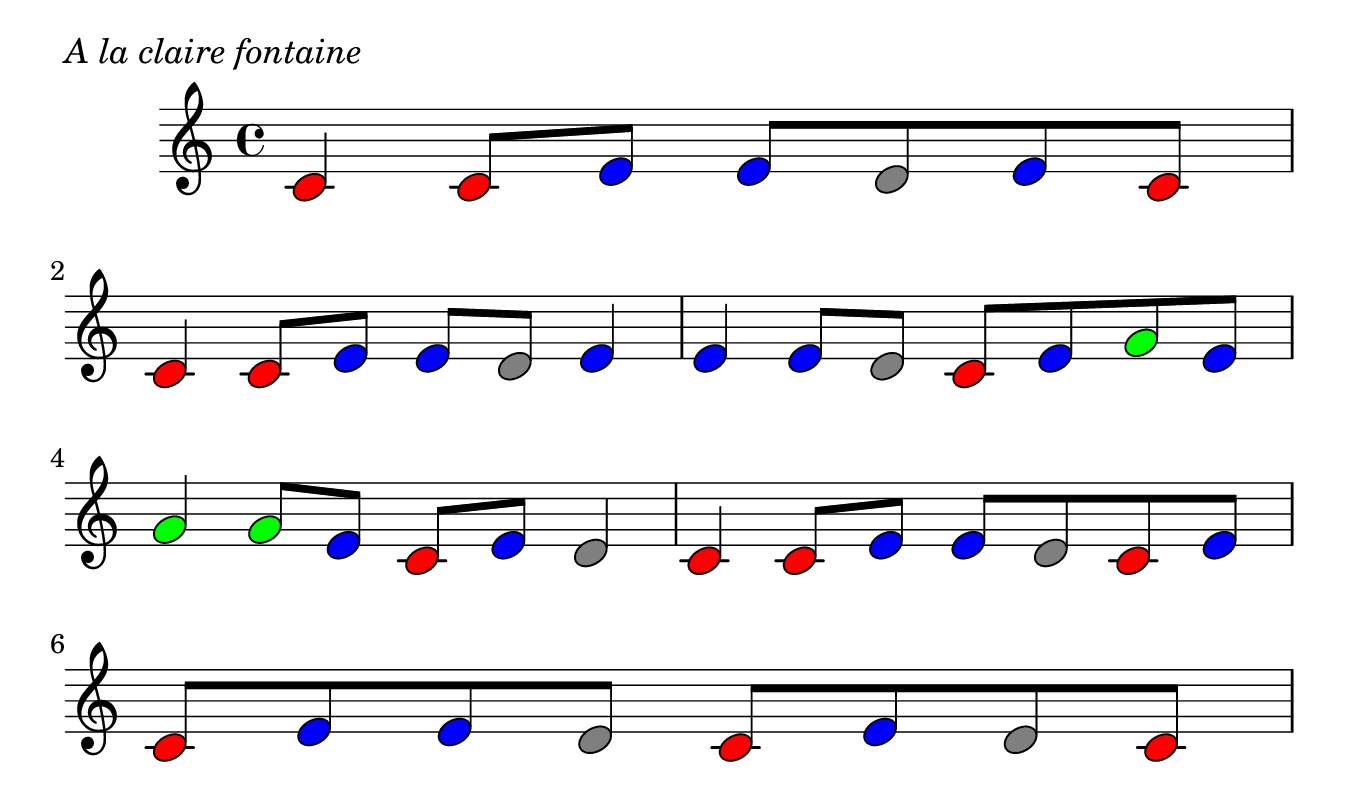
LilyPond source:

%%http://lsr.di.unimi.it/LSR/Item?id=890

% Two lines commented out below to allow submission to LSR
% Credits: code by Pierre Perol-Schneider and Paul Morris

%% http://lsr.di.unimi.it/LSR/Item?id=890
%% see also : http://lilypond.1069038.n5.nabble.com/LSR-Colored-notes-with-black-outlines-enhancement-td173243.html

%%%%%%%%%%%%%%%%%%%%%%%%%%%%%%%%%%%%%%%%%%%%%%%%%%%%%%%%%%%%%%%%%%%%%%%%%%%%%%%%%%%%%%%%%%
% LSR workaround:
#(set! paper-alist (cons '("snippet" . (cons (* 230 mm) (* 170 mm))) paper-alist))
\paper {
  #(set-paper-size "snippet")
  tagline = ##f
}
\markup\vspace #.5
#(set-global-staff-size 30)
%%%%%%%%%%%%%%%%%%%%%%%%%%%%%%%%%%%%%%%%%%%%%%%%%%%%%%%%%%%%%%%%%%%%%%%%%%%%%%%%%%%%%%%%%%

noteSize = 3
headContourSize = 2

coloredNoteHeads =
#(lambda (color-outline line-width)
   ;; @var{color-outline} is a boolean for whether
   ;; the outline is colored (#t) or the note head (#f).
   ;; @var{line-width} is a number, the width of
   ;; the outline, 7 is a good default.
   (lambda (grob)
     (let* ((fsz  (ly:grob-property grob 'font-size 0.0))
            (mult (magstep fsz))
            (stl empty-stencil)
            (dur-log (ly:grob-property grob 'duration-log))
            (pch (ly:event-property (event-cause grob) 'pitch))
            (nnm (ly:pitch-notename pch))
            (no (ly:pitch-octave pch))
            (alt (ly:pitch-alteration pch))
            (clr (case nnm
                   ((0) (case alt
                          ((-1) red) ;; Cbb
                          ((-1/2) red) ;; Cb
                          ((0) (if (= no 0) red yellow)) ;; C
                          ((1/2) red) ;; C#
                          ((1) red) ;; C##
                          (else black)))
                   ((1) (case alt
                          ((-1) grey) ;; Dbb
                          ((-1/2) (grey)) ;; Db
                          ((0) grey) ;; D
                          ((1/2) (grey)) ;; D#
                          ((1) (grey)) ;; D##
                          (else black)))
                   ((2) (case alt
                          ((-1) blue) ;; Ebb
                          ((-1/2) blue) ;; Eb
                          ((0) blue) ;; E
                          ((1/2) blue) ;; E#
                          ((1) blue) ;; E##
                          (else black)))
                   ((3) (case alt
                          ((-1) yellow) ;; Fbb
                          ((-1/2) yellow) ;; Fb
                          ((0) yellow) ;; F
                          ((1/2) yellow) ;; F#
                          ((1) yellow) ;; F##
                          (else black)))
                   ((4) (case alt
                          ((-1) green) ;; Gbb
                          ((-1/2) green) ;; Gb
                          ((0) green) ;; G
                          ((1/2) green) ;; G#
                          ((1) green) ;; G##
                          (else green)))
                   ((5) (case alt
                          ((-1) (x11-color 'orange)) ;; Abb
                          ((-1/2) (x11-color 'orange)) ;; Ab
                          ((0) (x11-color 'orange)) ;; A
                          ((1/2) (x11-color 'orange)) ;; A#
                          ((1) (x11-color 'orange)) ;; A##
                          (else black)))
                   ((6) (case alt
                          ((-1) (x11-color 'brown)) ;; Bbb
                          ((-1/2) (x11-color 'brown)) ;; Bb
                          ((0) (x11-color 'brown)) ;; B
                          ((1/2) (x11-color 'pink)) ;; B#
                          ((1) (x11-color 'brown)) ;; B##
                          (else black)))
                   (else black)))
            (outline-clr (if color-outline clr black))
            (note-clr (if color-outline black clr)))
       
     (set! stl
           (cond
            ;; quarter notes and smaller
            ((> dur-log 1)
             (grob-interpret-markup grob
                #{
                  \markup {
                    \combine
                    \with-color #outline-clr
                    \path #(/ line-width 10)
                     #'((moveto   0.000  -0.200)
                        (curveto  0.000  -0.420   0.180  -0.542   0.420  -0.542)
                        (curveto  0.800  -0.542   1.318  -0.210   1.318   0.200)
                        (curveto  1.318   0.420   1.140   0.542   0.890   0.542)
                        (curveto  0.510   0.542   0.000   0.210   0.000  -0.200)
                        (closepath))
                    \translate #(cons (* 0.0002 line-width) 0)
                    \with-color #note-clr
                    \override #'(filled . #t) 
                    \path #0.001 
                    #'((moveto   0.000  -0.200)
                       (curveto  0.000  -0.420   0.180  -0.542   0.420  -0.542)
                       (curveto  0.800  -0.542   1.318  -0.210   1.318   0.200)
                       (curveto  1.318   0.420   1.140   0.542   0.890   0.542)
                       (curveto  0.510   0.542   0.000   0.210   0.000  -0.200)
                       (closepath))
                  }
                #}
               ))
            ;; half notes
            ((= dur-log 1)
             (grob-interpret-markup grob
               #{
                 \markup {
                    \combine
                    \with-color #outline-clr
                    \path #(/ line-width 10)
                    #'((moveto    0.000  -0.250)
                       (moveto    0.110  -0.270)
                       (curveto   0.110  -0.380   0.210  -0.435   0.280  -0.435)
                       (curveto   0.370  -0.435   0.600  -0.300   0.850  -0.135)
                       (curveto   1.100   0.030   1.273   0.140   1.273   0.270)
                       (curveto   1.273   0.350   1.200   0.440   1.090   0.440)
                       (curveto   1.040   0.440   0.850   0.350   0.600   0.185)
                       (curveto   0.200  -0.080   0.110  -0.150   0.110  -0.270)
                       (closepath)
                       (moveto    0.000  -0.250)
                       (curveto   0.000  -0.200   0.060   0.210   0.350   0.365)
                       (curveto   0.510   0.460   0.700   0.545   1.050   0.545)
                       (curveto   1.200   0.545   1.380   0.500   1.380   0.270)
                       (curveto   1.380   0.120   1.290  -0.140   1.120  -0.300)
                       (curveto   0.870  -0.500   0.520  -0.542   0.320  -0.542)
                       (curveto   0.200  -0.542   0.000  -0.530   0.000  -0.250)
                       (closepath))
                    \translate #(cons (* 0.0002 line-width) 0)
                    \with-color #note-clr
                    \override #'(filled . #t) 
                    \path #0.001 
                    #'((moveto    0.000  -0.250)
                       (lineto    0.110  -0.270)
                       (curveto   0.110  -0.380   0.210  -0.435   0.280  -0.435)
                       (curveto   0.370  -0.435   0.600  -0.300   0.850  -0.135)
                       (curveto   1.100   0.030   1.273   0.140   1.273   0.270)
                       (curveto   1.273   0.350   1.200   0.440   1.090   0.440)
                       (curveto   1.040   0.440   0.850   0.350   0.600   0.185)
                       (curveto   0.200  -0.080   0.110  -0.150   0.110  -0.270)
                       (lineto    0.000  -0.250)
                       (curveto   0.000  -0.200   0.060   0.210   0.350   0.365)
                       (curveto   0.510   0.460   0.700   0.545   1.050   0.545)
                       (curveto   1.200   0.545   1.380   0.500   1.380   0.270)
                       (curveto   1.380   0.120   1.290  -0.140   1.120  -0.300)
                       (curveto   0.870  -0.500   0.520  -0.542   0.320  -0.542)
                       (curveto   0.200  -0.542   0.000  -0.530   0.000  -0.250)
                       (closepath))
                  }
               #}
               ))
            ;; whole notes
            ((= dur-log 0)
             (grob-interpret-markup grob
              #{
                \markup {
                  \combine
                  \with-color #outline-clr
                  \path #(/ line-width 10)
                  #'((moveto    0.660  -0.190)
                     (curveto   0.540   0.000   0.560   0.310   0.710   0.415)
                     (curveto   0.900   0.530   1.210   0.410   1.330   0.210)
                     (curveto   1.450   0.030   1.460  -0.300   1.290  -0.410)
                     (curveto   1.100  -0.530   0.790  -0.410   0.660  -0.190)
                     (closepath)
                     (moveto    0.000   0.000)
                     (curveto   0.000  -0.350   0.549  -0.545   1.000  -0.545)
                     (curveto   1.450  -0.545   2.000  -0.340   2.000   0.000)
                     (curveto   2.000   0.350   1.470   0.545   1.000   0.545)
                     (curveto   0.530   0.545   0.000   0.350   0.000   0.000)
                     (closepath))
                  \translate #(cons (* 0.0002 line-width) 0)
                  \with-color #note-clr
                  \override #'(filled . #t) 
                  \path #0.001 
                    #'((moveto    0.000   0.000)
                       (lineto    0.660  -0.190)
                       (curveto   0.540   0.000   0.560   0.310   0.710   0.415)
                       (curveto   0.900   0.530   1.210   0.410   1.330   0.210)
                       (curveto   1.450   0.030   1.460  -0.300   1.290  -0.410)
                       (curveto   1.100  -0.530   0.790  -0.410   0.660  -0.190)
                       (lineto    0.000   0.000)
                       (curveto   0.000  -0.350   0.549  -0.545   1.000  -0.545)
                       (curveto   1.450  -0.545   2.000  -0.340   2.000   0.000)
                       (curveto   2.000   0.350   1.470   0.545   1.000   0.545)
                       (curveto   0.530   0.545   0.000   0.350   0.000   0.000)
                       (closepath))
                }
              #}
               ))
            ;; breve notes
            ((< dur-log 0)
             (grob-interpret-markup grob
               #{
                  \markup {
                    \combine
                    \with-color #outline-clr
                    \path #(/ line-width 10)
                    #'((moveto    0.560   0.100)
                       (curveto   0.560   0.270  0.630   0.460   0.850   0.460)
                       (curveto   1.140   0.460  1.385   0.220   1.385  -0.100)
                       (curveto   1.385  -0.300  1.300  -0.455   1.110  -0.455)
                       (curveto   0.810  -0.455  0.560  -0.220   0.560   0.100)
                       (closepath)
                       (moveto  -0.160   0.000)
                       (lineto   -0.160  -0.610)
                       (curveto  -0.160  -0.657 -0.122  -0.700  -0.075  -0.700)
                       (curveto  -0.028  -0.700  0.010  -0.657   0.010  -0.610)
                       (lineto    0.010  -0.090)
                       (curveto   0.080  -0.350  0.510  -0.540   0.975  -0.540)
                       (curveto   1.480  -0.540  1.850  -0.350   1.940  -0.090)
                       (lineto    1.940  -0.610)
                       (curveto   1.940  -0.657  1.980  -0.700   2.025  -0.700)
                       (curveto   2.070  -0.700  2.110  -0.657   2.115  -0.610)
                       (lineto    2.115   0.610)
                       (curveto   2.115   0.657  2.070   0.700   2.025   0.700)
                       (curveto   1.980   0.700  1.940   0.657   1.940   0.610)
                       (lineto    1.940   0.090)
                       (curveto   1.850   0.370  1.430   0.545   0.975   0.545)
                       (curveto   0.520   0.550  0.070   0.350   0.010   0.090)
                       (lineto    0.010   0.610)
                       (curveto   0.010   0.657 -0.028   0.700  -0.075   0.700)
                       (curveto  -0.122   0.700 -0.160   0.657  -0.160   0.610)
                       (lineto   -0.160   0.100)
                       (closepath))
                   \translate #(cons (* 0.0002 line-width) 0)
                   \with-color #note-clr
                   \override #'(filled . #t) 
                   \path #0.001 
                    #'((moveto   -0.160   0.000)
                       (lineto    0.560   0.100)
                       (curveto   0.560   0.270  0.630   0.460   0.850   0.460)
                       (curveto   1.140   0.460  1.385   0.220   1.385  -0.100)
                       (curveto   1.385  -0.300  1.300  -0.455   1.110  -0.455)
                       (curveto   0.810  -0.455  0.560  -0.220   0.560   0.100)
                       (lineto   -0.160   0.000)
                       (lineto   -0.160  -0.610)
                       (curveto  -0.160  -0.657 -0.122  -0.700  -0.075  -0.700)
                       (curveto  -0.028  -0.700  0.010  -0.657   0.010  -0.610)
                       (lineto    0.010  -0.090)
                       (curveto   0.080  -0.350  0.510  -0.540   0.975  -0.540)
                       (curveto   1.480  -0.540  1.850  -0.350   1.940  -0.090)
                       (lineto    1.940  -0.610)
                       (curveto   1.940  -0.657  1.980  -0.700   2.025  -0.700)
                       (curveto   2.070  -0.700  2.110  -0.657   2.115  -0.610)
                       (lineto    2.115   0.610)
                       (curveto   2.115   0.657  2.070   0.700   2.025   0.700)
                       (curveto   1.980   0.700  1.940   0.657   1.940   0.610)
                       (lineto    1.940   0.090)
                       (curveto   1.850   0.370  1.430   0.545   0.975   0.545)
                       (curveto   0.520   0.550  0.070   0.350   0.010   0.090)
                       (lineto    0.010   0.610)
                       (curveto   0.010   0.657 -0.028   0.700  -0.075   0.700)
                       (curveto  -0.122   0.700 -0.160   0.657  -0.160   0.610)
                       (lineto   -0.160   0.100)
                       (closepath))
                  }                 
               #}
               ))
            ))

     (set! (ly:grob-property grob 'stencil)
           (ly:stencil-scale stl mult mult)))))


%%%% USAGE EXAMPLE %%%%

song =
\relative f' {
  c4 c8 e e d e c
  c4 c8 e e d e4
  e4 e8 d c e g e
  g4 g8 e c e d4
  c4 c8 e e d c e 
  c e e d c e d c
}

\markup\italic "A la claire fontaine"
\new Staff
\with {
  \override NoteHead.layer = #2
  \override NoteHead.font-size = #noteSize
  \override NoteHead.before-line-breaking = #(coloredNoteHeads #f headContourSize)
}
{ \song }
\layout {
  \context {
    \Score
    \override SpacingSpanner.base-shortest-duration = #(ly:make-moment 1/64)
  }
}

%%% LSR workaround
\markup\vspace #0.5

